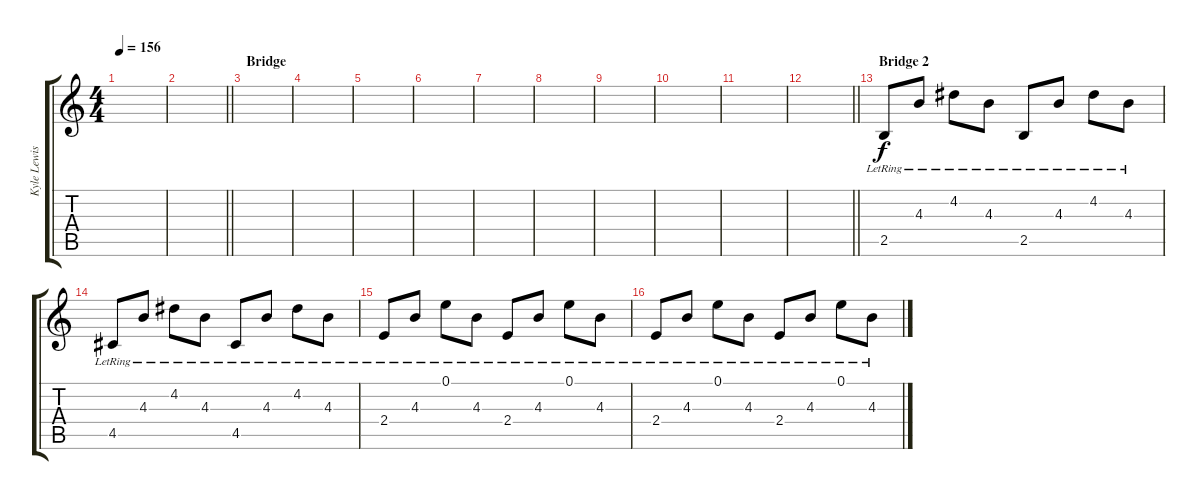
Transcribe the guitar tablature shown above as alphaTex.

\track ("Kyle Lewis - Guitar" "Kyle Lewis") {instrument electricguitarclean}
\staff {score tabs}
\tuning (E4 B3 G3 D3 A2 E2) {hide}
\ts (4 4)
\tempo 156
\clef g2
\ks c
|
\barLineRight lightlight
|
\section ("" "Bridge")
|
|
|
|
|
|
|
|
|
\barLineRight lightlight
|
\section ("" "Bridge 2")
2.5{lr}.8 4.3{lr}.8 4.2{lr}.8 4.3{lr}.8 2.5{lr}.8 4.3{lr}.8 4.2{lr}.8 4.3{lr}.8 |
4.5{lr}.8 4.3{lr}.8 4.2{lr}.8 4.3{lr}.8 4.5{lr}.8 4.3{lr}.8 4.2{lr}.8 4.3{lr}.8 |
2.4{lr}.8 4.3{lr}.8 0.1{lr}.8 4.3{lr}.8 2.4{lr}.8 4.3{lr}.8 0.1{lr}.8 4.3{lr}.8 |
2.4{lr}.8 4.3{lr}.8 0.1{lr}.8 4.3{lr}.8 2.4{lr}.8 4.3{lr}.8 0.1{lr}.8 4.3{lr}.8
